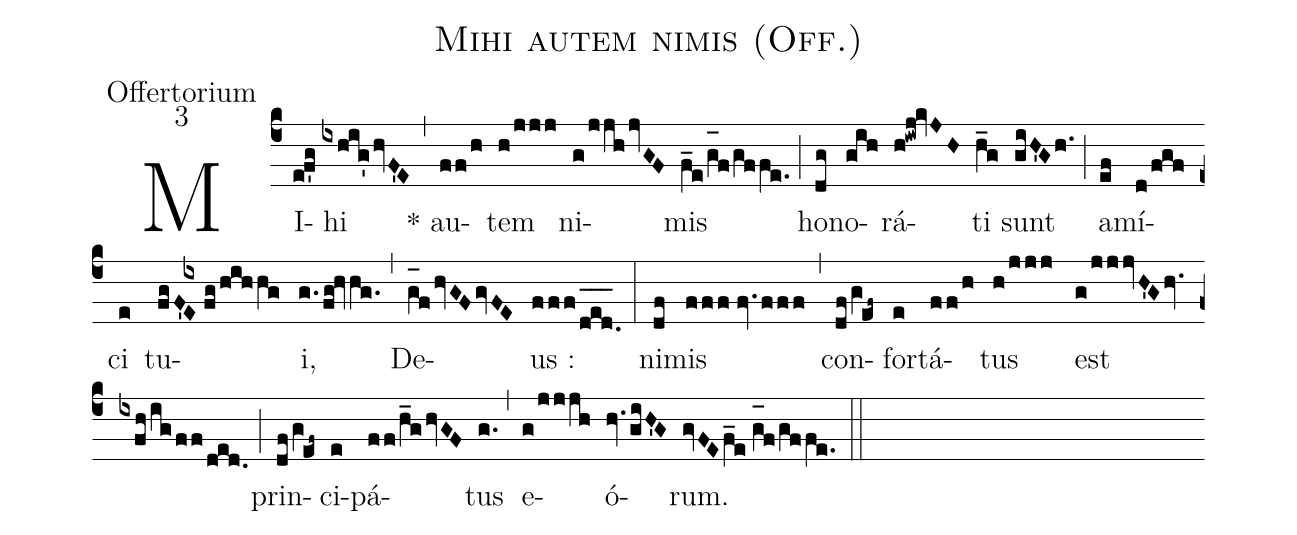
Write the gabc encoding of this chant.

name:Mihi autem nimis (Off.);
office-part:Offertorium;
mode:3;
%%
(c4) MI(ef'g)hi(ixhig'hvF'E) (,) * au(ff/h)tem(h/jjj) ni(g/jjhjvGF)mis(f_e/g_[oh:h]f/gffe.) (;) ho(dg)no(gih)rá(h!iwj!kvJH)ti(h_g) sunt(giH'Gh.) (;) a(ef)mí(d/fgf)ci(e) tu(fgF0'/[-0.5]{ix}E0//fg/hihhg)i,(g./fg!hvhg.) (,) De(g_[oh:h]fhvGFgvFE)us :(fff/d_[oh:h]e_[oh:h]d._[oh:h]) (:) ni(df)mis(fff//fv.fff) (,) con(df/gV!ef~)for(e)tá(ff/h)tus(h/jjj) est(g/jjjvH'Ghv.ixfh/!ig/!ff/ded.) (;) prin(df/gV!ef~)ci(e)pá(ff/h_ghvGF)tus(g.) (,) e(g/jjjh)ó(hv.giH'G)rum.(gvFEf_e//g_[oh:h]f/gffe.) (::)
